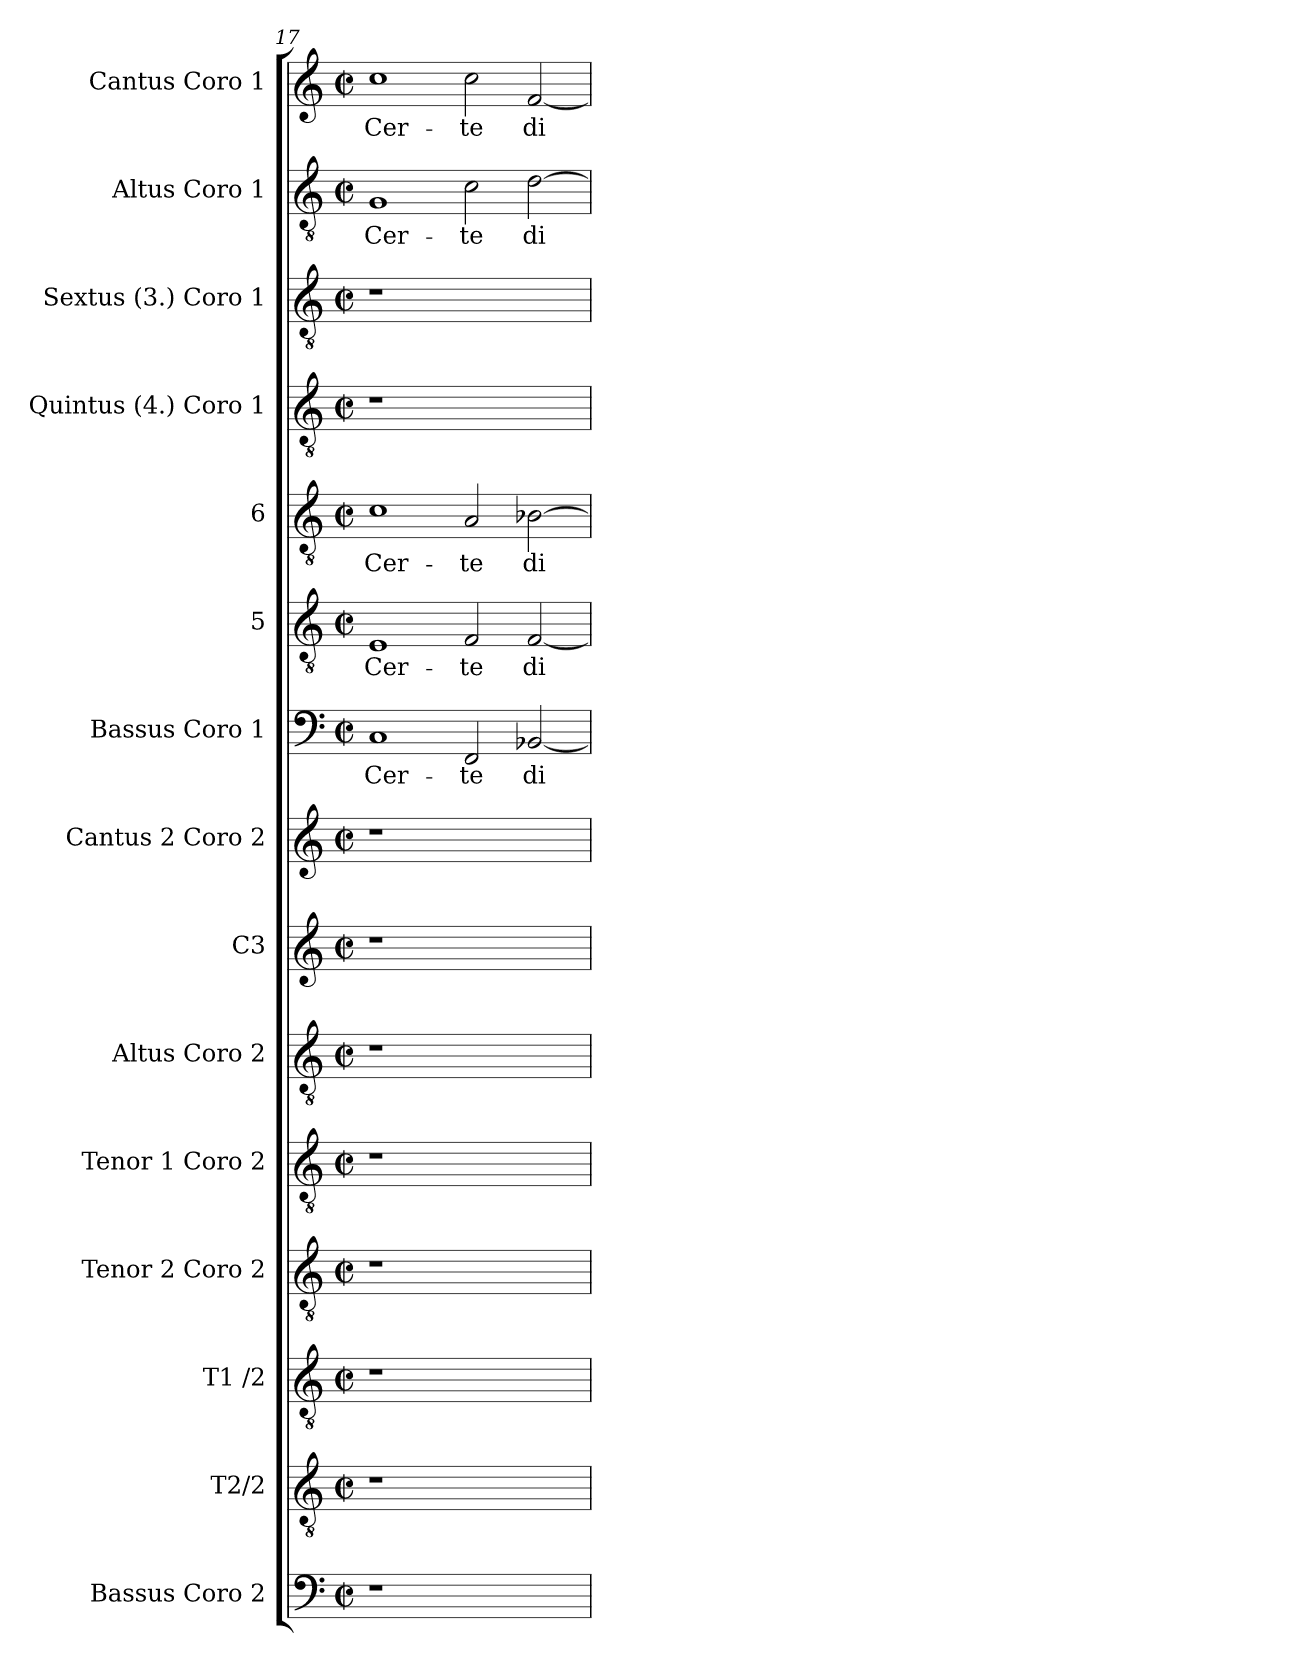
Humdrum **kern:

**kern	**kern	**kern	**kern	**kern	**kern	**kern	**kern	**kern	**text	**kern	**text	**kern	**text	**kern	**kern	**kern	**text	**kern	**text
*part15	*part14	*part13	*part12	*part11	*part10	*part9	*part8	*part7	*part7	*part6	*part6	*part5	*part5	*part4	*part3	*part2	*part2	*part1	*part1
*staff15	*staff14	*staff13	*staff12	*staff11	*staff10	*staff9	*staff8	*staff7	*staff7	*staff6	*staff6	*staff5	*staff5	*staff4	*staff3	*staff2	*staff2	*staff1	*staff1
*I"Bassus  Coro 2	*I"T2/2	*I"T1 /2	*I"Tenor 2  Coro 2	*I"Tenor 1  Coro 2	*I"Altus  Coro 2	*I"C3	*I"Cantus 2  Coro 2	*I"Bassus  Coro 1	*	*I"5	*	*I"6	*	*I"Quintus (4.)  Coro 1	*I"Sextus (3.)  Coro 1	*I"Altus  Coro 1	*	*I"Cantus  Coro 1	*
*I'B2	*I'T2/2	*I'T1 /2	*	*	*I'A2	*I'C3	*	*I'B1	*	*	*	*	*	*	*	*I'A1	*	*I'C1	*
*clefF4	*clefGv2	*clefGv2	*clefGv2	*clefGv2	*clefGv2	*clefG2	*clefG2	*clefF4	*	*clefGv2	*	*clefGv2	*	*clefGv2	*clefGv2	*clefGv2	*	*clefG2	*
*k[]	*k[]	*k[]	*k[]	*k[]	*k[]	*k[]	*k[]	*k[]	*	*k[]	*	*k[]	*	*k[]	*k[]	*k[]	*	*k[]	*
*C:	*C:	*C:	*C:	*C:	*C:	*C:	*C:	*C:	*	*C:	*	*C:	*	*C:	*C:	*C:	*	*C:	*
*M2/2	*M2/2	*M2/2	*M2/2	*M2/2	*M2/2	*M2/2	*M2/2	*M2/2	*	*M2/2	*	*M2/2	*	*M2/2	*M2/2	*M2/2	*	*M2/2	*
*met(c|)	*met(c|)	*met(c|)	*met(c|)	*met(c|)	*met(c|)	*met(c|)	*met(c|)	*met(c|)	*	*met(c|)	*	*met(c|)	*	*met(c|)	*met(c|)	*met(c|)	*	*met(c|)	*
=17	=17	=17	=17	=17	=17	=17	=17	=17	=17	=17	=17	=17	=17	=17	=17	=17	=17	=17	=17
!	!	!	!	!	!	!	!	!	!LO:LY:b:rj	!	!LO:LY:b:cj	!	!LO:LY:b:cj	!	!	!	!LO:LY:b:rj	!	!LO:LY:b:rj
1r	1r	1r	1r	1r	1r	1r	1r	1C	-Cer-	1E	-Cer-	1c	-Cer-	1r	1r	1G	-Cer-	1cc	-Cer-
!	!	!	!	!	!	!	!	!	!LO:LY:b:rj	!	!LO:LY:b:cj	!	!LO:LY:b:cj	!	!	!	!LO:LY:b:rj	!	!LO:LY:b:rj
1ryy	1ryy	1ryy	1ryy	1ryy	1ryy	1ryy	1ryy	2FF/	-te	2F/	-te	2A/	-te	1ryy	1ryy	2c\	-te	2cc\	-te
!	!	!	!	!	!	!	!	!	!LO:LY:b:rj	!	!LO:LY:b:cj	!	!LO:LY:b:cj	!	!	!	!LO:LY:b:rj	!	!LO:LY:b:rj
.	.	.	.	.	.	.	.	[<2BB-X/	di-	[<2F/	di-	[>2B-X\	di-	.	.	[>2d\	di-	[<2f/	di-
=	=	=	=	=	=	=	=	=	=	=	=	=	=	=	=	=	=	=	=
*-	*-	*-	*-	*-	*-	*-	*-	*-	*-	*-	*-	*-	*-	*-	*-	*-	*-	*-	*-
